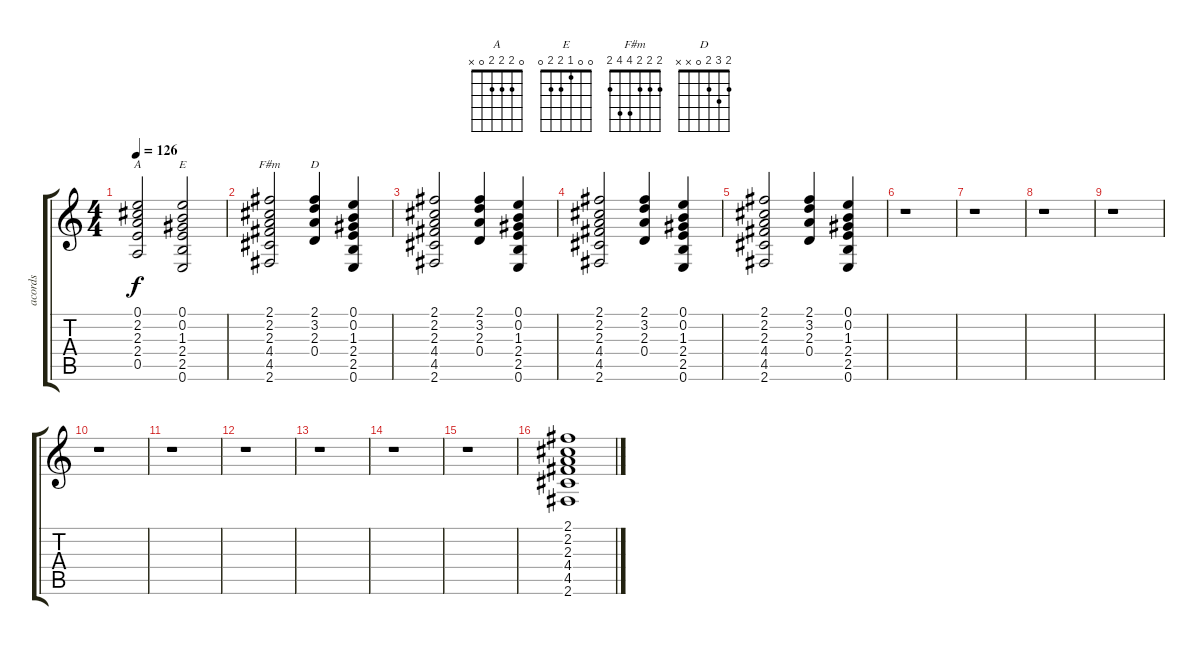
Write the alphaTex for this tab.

\track ("acords" "acords") {instrument acousticguitarsteel}
\staff {score tabs}
\tuning (E4 B3 G3 D3 A2 E2) {hide}
\chord ("A" 0 2 2 2 0 x)
\chord ("E" 0 0 1 2 2 0)
\chord ("F#m" 2 2 2 4 4 2)
\chord ("D" 2 3 2 0 x x)
\ts (4 4)
\tempo 126
\clef g2
\ks c
(0.1 2.2 2.3 2.4 0.5).2{ch "A" dy f} (0.1 0.2 1.3 2.4 2.5 0.6).2{ch "E"} |
(2.1 2.2 2.3 4.4 4.5 2.6).2{ch "F#m"} (2.1 3.2 2.3 0.4).4{ch "D"} (0.1 0.2 1.3 2.4 2.5 0.6).4 |
(2.1 2.2 2.3 4.4 4.5 2.6).2 (2.1 3.2 2.3 0.4).4 (0.1 0.2 1.3 2.4 2.5 0.6).4 |
(2.1 2.2 2.3 4.4 4.5 2.6).2 (2.1 3.2 2.3 0.4).4 (0.1 0.2 1.3 2.4 2.5 0.6).4 |
(2.1 2.2 2.3 4.4 4.5 2.6).2 (2.1 3.2 2.3 0.4).4 (0.1 0.2 1.3 2.4 2.5 0.6).4 |
r.1 |
r.1 |
r.1 |
r.1 |
r.1 |
r.1 |
r.1 |
r.1 |
r.1 |
r.1 |
(2.1 2.2 2.3 4.4 4.5 2.6).1
